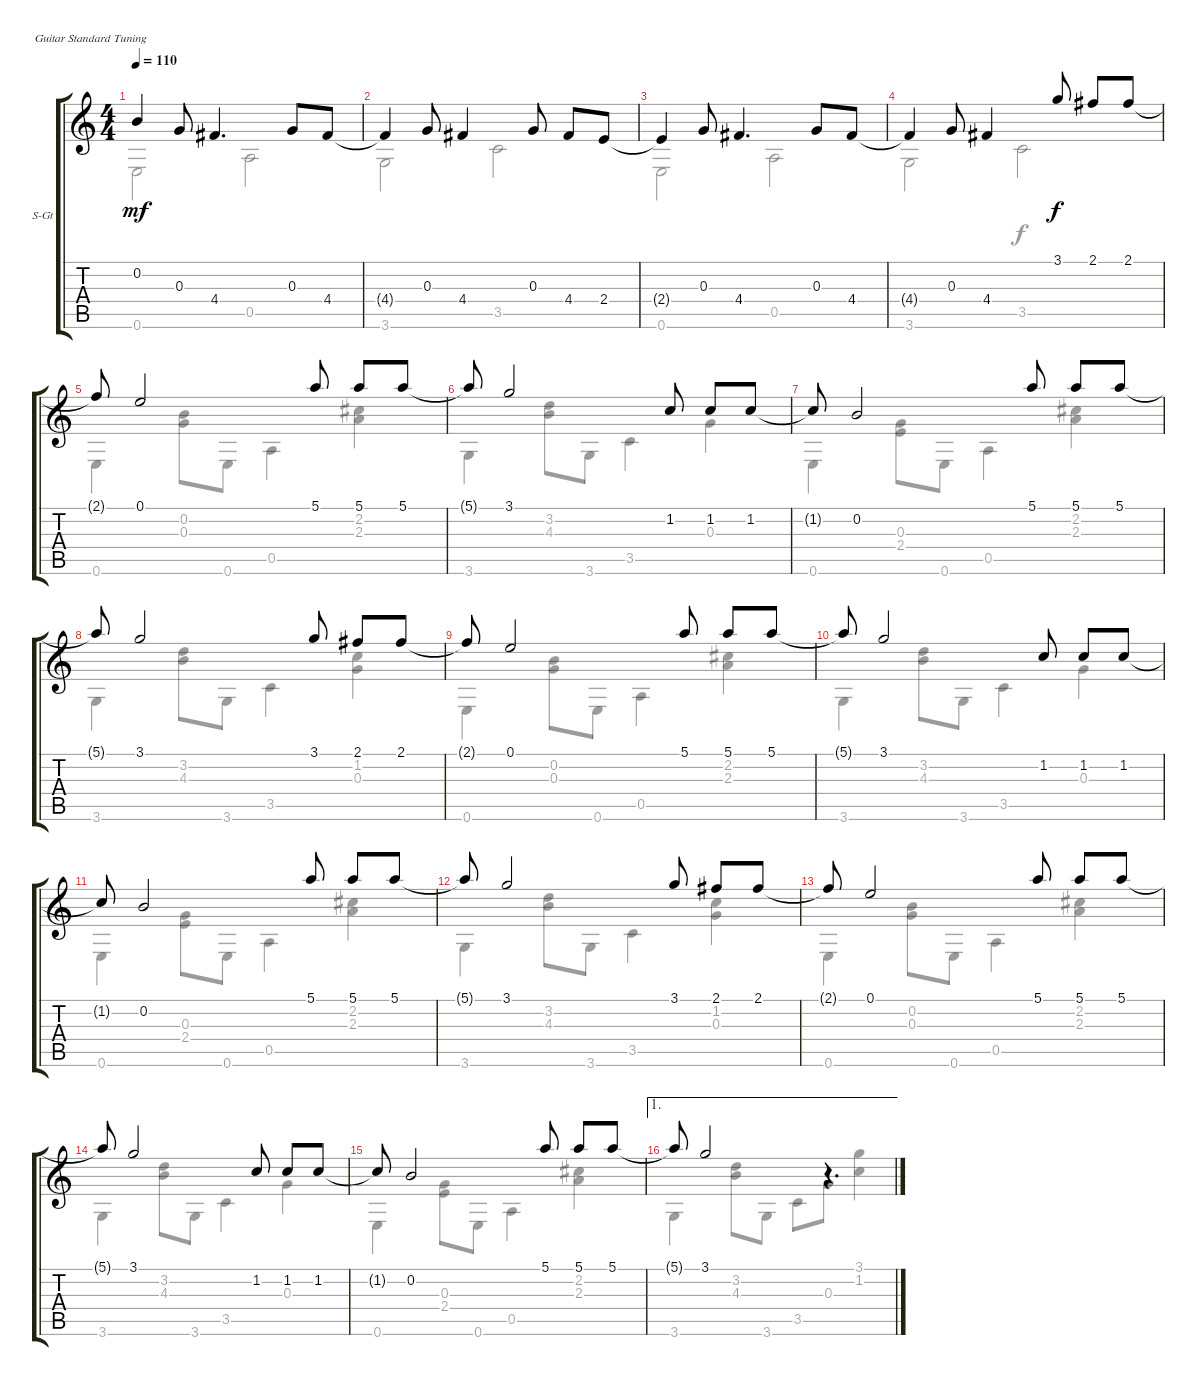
\defaultSystemsLayout 4
\bracketExtendMode groupsimilarinstruments
\firstSystemTrackNameOrientation horizontal
\otherSystemsTrackNameOrientation horizontal
\track ("Steel Guitar" "S-Gt") {instrument acousticguitarsteel}
\staff {score tabs}
\tuning (E4 B3 G3 D3 A2 E2)
\voice
\ts (4 4)
\tempo 110
\clef g2
\ks c
0.2{t}.4{dy mf} 0.3.8 4.4.4{d} 0.3.8 4.4.8 |
4.4{t}.4 0.3.8 4.4.4 0.3.8 4.4.8 2.4.8 |
2.4{t}.4 0.3.8 4.4.4{d} 0.3.8 4.4.8 |
4.4{t}.4 0.3.8 4.4.4 3.1.8{dy f} 2.1.8 2.1.8 |
2.1{t}.8 0.1.2 5.1.8 5.1.8 5.1.8 |
5.1{t}.8 3.1.2 1.2.8 1.2.8 1.2.8 |
1.2{t}.8 0.2.2 5.1.8 5.1.8 5.1.8 |
5.1{t}.8 3.1.2 3.1.8 2.1.8 2.1.8 |
2.1{t}.8 0.1.2 5.1.8 5.1.8 5.1.8 |
5.1{t}.8 3.1.2 1.2.8 1.2.8 1.2.8 |
1.2{t}.8 0.2.2 5.1.8 5.1.8 5.1.8 |
5.1{t}.8 3.1.2 3.1.8 2.1.8 2.1.8 |
2.1{t}.8 0.1.2 5.1.8 5.1.8 5.1.8 |
5.1{t}.8 3.1.2 1.2.8 1.2.8 1.2.8 |
1.2{t}.8 0.2.2 5.1.8 5.1.8 5.1.8 |
\ae 1
5.1{t}.8 3.1.2 r.4{d}
\voice
\clef g2
\ottava regular
\simile none
\ks c
0.6.2{dy mf} 0.5.2 |
3.6.2 3.5.2 |
0.6.2 0.5.2 |
3.6.2 3.5.2{dy f} |
0.6.4 (0.3 0.2).8 0.6.8 0.5.4 (2.2 2.3).4 |
3.6.4 (4.3 3.2).8 3.6.8 3.5.4 0.3.4 |
0.6.4 (2.4 0.3).8 0.6.8 0.5.4 (2.3 2.2).4 |
3.6.4 (4.3 3.2).8 3.6.8 3.5.4 (0.3 1.2).4 |
0.6.4 (0.3 0.2).8 0.6.8 0.5.4 (2.2 2.3).4 |
3.6.4 (4.3 3.2).8 3.6.8 3.5.4 0.3.4 |
0.6.4 (2.4 0.3).8 0.6.8 0.5.4 (2.3 2.2).4 |
3.6.4 (4.3 3.2).8 3.6.8 3.5.4 (0.3 1.2).4 |
0.6.4 (0.3 0.2).8 0.6.8 0.5.4 (2.2 2.3).4 |
3.6.4 (4.3 3.2).8 3.6.8 3.5.4 0.3.4 |
0.6.4 (2.4 0.3).8 0.6.8 0.5.4 (2.3 2.2).4 |
3.6.4 (4.3 3.2).8 3.6.8 3.5.8 0.3.8 (1.2 3.1).4
